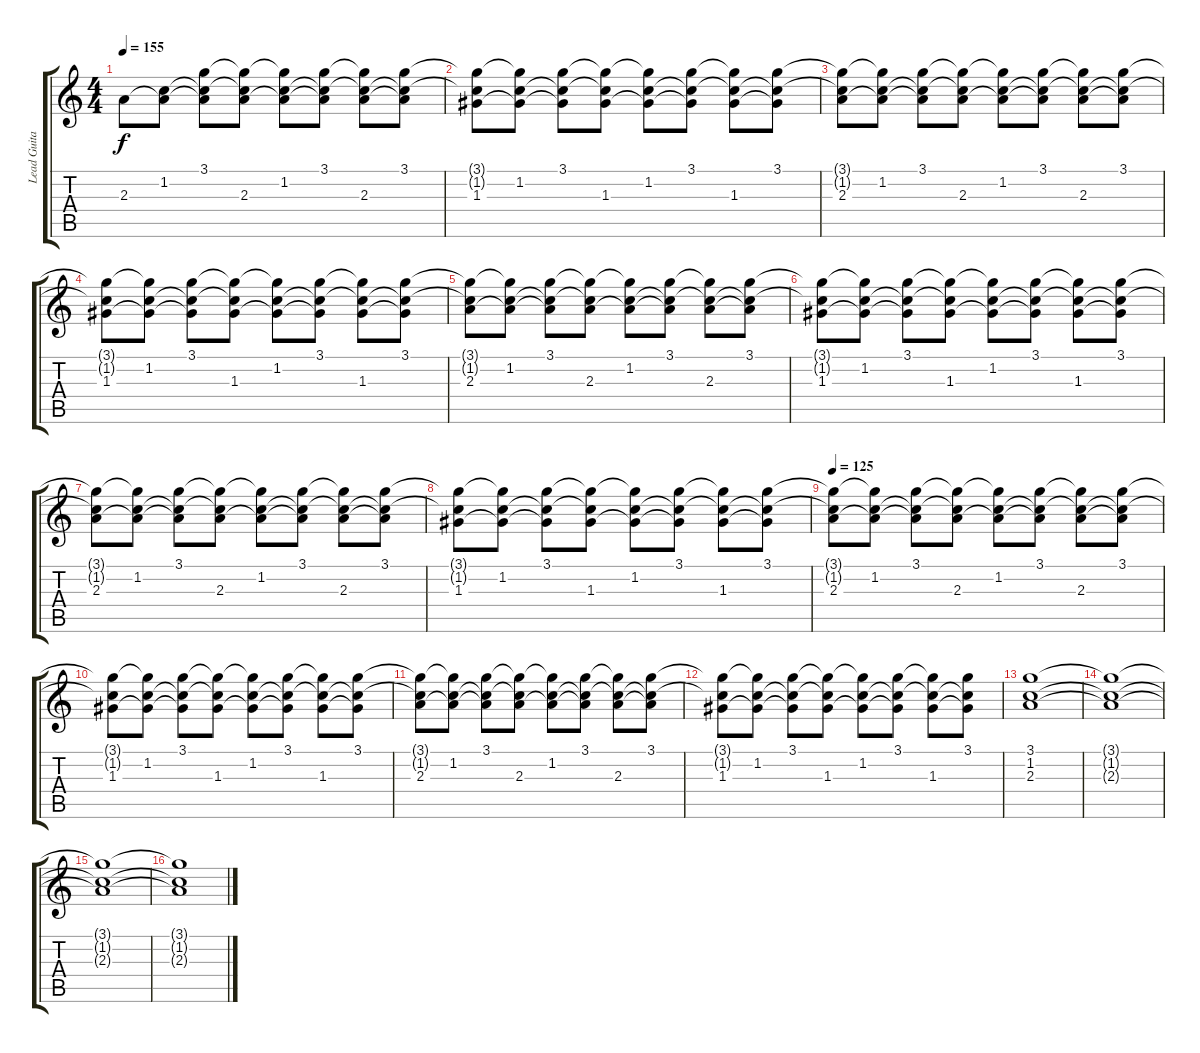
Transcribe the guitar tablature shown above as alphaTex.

\track ("Lead Guitar" "Lead Guita") {instrument overdrivenguitar}
\staff {score tabs}
\tuning (E4 B3 G3 D3 A2 E2) {hide}
\ts (4 4)
\tempo 155
\clef g2
\ks c
2.3.8{dy f} (1.2 2.3{t}).8 (3.1 1.2{t} 2.3{t}).8 (3.1{t} 1.2{t} 2.3).8 (3.1{t} 1.2 2.3{t}).8 (3.1 1.2{t} 2.3{t}).8 (3.1{t} 1.2{t} 2.3).8 (3.1 1.2{t} 2.3{t}).8 |
(3.1{t} 1.2{t} 1.3).8 (3.1{t} 1.2 1.3{t}).8 (3.1 1.2{t} 1.3{t}).8 (3.1{t} 1.2{t} 1.3).8 (3.1{t} 1.2 1.3{t}).8 (3.1 1.2{t} 1.3{t}).8 (3.1{t} 1.2{t} 1.3).8 (3.1 1.2{t} 1.3{t}).8 |
(3.1{t} 1.2{t} 2.3).8 (3.1{t} 1.2 2.3{t}).8 (3.1 1.2{t} 2.3{t}).8 (3.1{t} 1.2{t} 2.3).8 (3.1{t} 1.2 2.3{t}).8 (3.1 1.2{t} 2.3{t}).8 (3.1{t} 1.2{t} 2.3).8 (3.1 1.2{t} 2.3{t}).8 |
(3.1{t} 1.2{t} 1.3).8 (3.1{t} 1.2 1.3{t}).8 (3.1 1.2{t} 1.3{t}).8 (3.1{t} 1.2{t} 1.3).8 (3.1{t} 1.2 1.3{t}).8 (3.1 1.2{t} 1.3{t}).8 (3.1{t} 1.2{t} 1.3).8 (3.1 1.2{t} 1.3{t}).8 |
(3.1{t} 1.2{t} 2.3).8 (3.1{t} 1.2 2.3{t}).8 (3.1 1.2{t} 2.3{t}).8 (3.1{t} 1.2{t} 2.3).8 (3.1{t} 1.2 2.3{t}).8 (3.1 1.2{t} 2.3{t}).8 (3.1{t} 1.2{t} 2.3).8 (3.1 1.2{t} 2.3{t}).8 |
(3.1{t} 1.2{t} 1.3).8 (3.1{t} 1.2 1.3{t}).8 (3.1 1.2{t} 1.3{t}).8 (3.1{t} 1.2{t} 1.3).8 (3.1{t} 1.2 1.3{t}).8 (3.1 1.2{t} 1.3{t}).8 (3.1{t} 1.2{t} 1.3).8 (3.1 1.2{t} 1.3{t}).8 |
(3.1{t} 1.2{t} 2.3).8 (3.1{t} 1.2 2.3{t}).8 (3.1 1.2{t} 2.3{t}).8 (3.1{t} 1.2{t} 2.3).8 (3.1{t} 1.2 2.3{t}).8 (3.1 1.2{t} 2.3{t}).8 (3.1{t} 1.2{t} 2.3).8 (3.1 1.2{t} 2.3{t}).8 |
(3.1{t} 1.2{t} 1.3).8 (3.1{t} 1.2 1.3{t}).8 (3.1 1.2{t} 1.3{t}).8 (3.1{t} 1.2{t} 1.3).8 (3.1{t} 1.2 1.3{t}).8 (3.1 1.2{t} 1.3{t}).8 (3.1{t} 1.2{t} 1.3).8 (3.1 1.2{t} 1.3{t}).8 |
\tempo 125
(3.1{t} 1.2{t} 2.3).8 (3.1{t} 1.2 2.3{t}).8 (3.1 1.2{t} 2.3{t}).8 (3.1{t} 1.2{t} 2.3).8 (3.1{t} 1.2 2.3{t}).8 (3.1 1.2{t} 2.3{t}).8 (3.1{t} 1.2{t} 2.3).8 (3.1 1.2{t} 2.3{t}).8 |
(3.1{t} 1.2{t} 1.3).8 (3.1{t} 1.2 1.3{t}).8 (3.1 1.2{t} 1.3{t}).8 (3.1{t} 1.2{t} 1.3).8 (3.1{t} 1.2 1.3{t}).8 (3.1 1.2{t} 1.3{t}).8 (3.1{t} 1.2{t} 1.3).8 (3.1 1.2{t} 1.3{t}).8 |
(3.1{t} 1.2{t} 2.3).8 (3.1{t} 1.2 2.3{t}).8 (3.1 1.2{t} 2.3{t}).8 (3.1{t} 1.2{t} 2.3).8 (3.1{t} 1.2 2.3{t}).8 (3.1 1.2{t} 2.3{t}).8 (3.1{t} 1.2{t} 2.3).8 (3.1 1.2{t} 2.3{t}).8 |
(3.1{t} 1.2{t} 1.3).8 (3.1{t} 1.2 1.3{t}).8 (3.1 1.2{t} 1.3{t}).8 (3.1{t} 1.2{t} 1.3).8 (3.1{t} 1.2 1.3{t}).8 (3.1 1.2{t} 1.3{t}).8 (3.1{t} 1.2{t} 1.3).8 (3.1 1.2{t} 1.3{t}).8 |
(3.1 1.2 2.3).1 |
(3.1{t} 1.2{t} 2.3{t}).1 |
(3.1{t} 1.2{t} 2.3{t}).1 |
(3.1{t} 1.2{t} 2.3{t}).1
